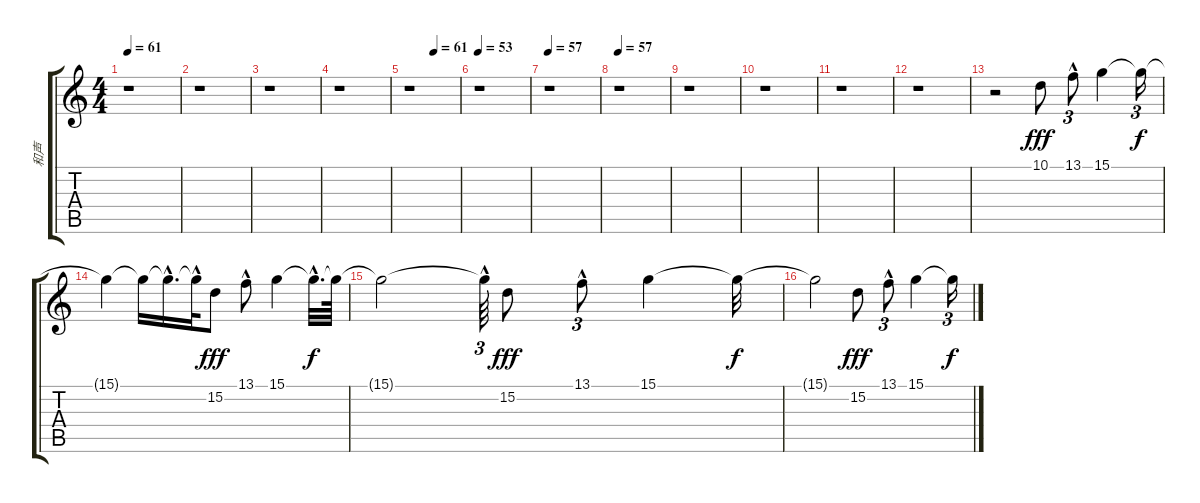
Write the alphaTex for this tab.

\track ("和声" "和声") {instrument acousticgrandpiano}
\staff {score tabs}
\tuning (E4 B3 G3 D3 A2 E2) {hide}
\ts (4 4)
\tempo 61
\clef g2
\ks c
r.1{dy fff} |
r.1 |
r.1 |
r.1 |
\tempo (61 0.5)
r.1 |
\tempo 53
r.1 |
\tempo 57
r.1 |
\tempo 57
r.1 |
r.1 |
r.1 |
r.1 |
r.1 |
r.2 10.1.8 13.1{hac}.8{tu (3 2)} 15.1.4 15.1{t}.16{tu (3 2) dy f} |
15.1{t}.4 15.1{t}.16 15.1{hac t}.16{d} 15.1{hac t}.32 15.2.8{dy fff} 13.1{hac}.8 15.1.4 15.1{hac t}.32{d dy f} 15.1{t}.64 |
15.1{t}.2 15.1{hac t}.64{tu (3 2)} 15.2.8{dy fff} 13.1{hac}.8{tu (3 2)} 15.1.4 15.1{t}.32{dy f} |
15.1{t}.2 15.2.8{dy fff} 13.1{hac}.8{tu (3 2)} 15.1.4 15.1{t}.16{tu (3 2) dy f}
